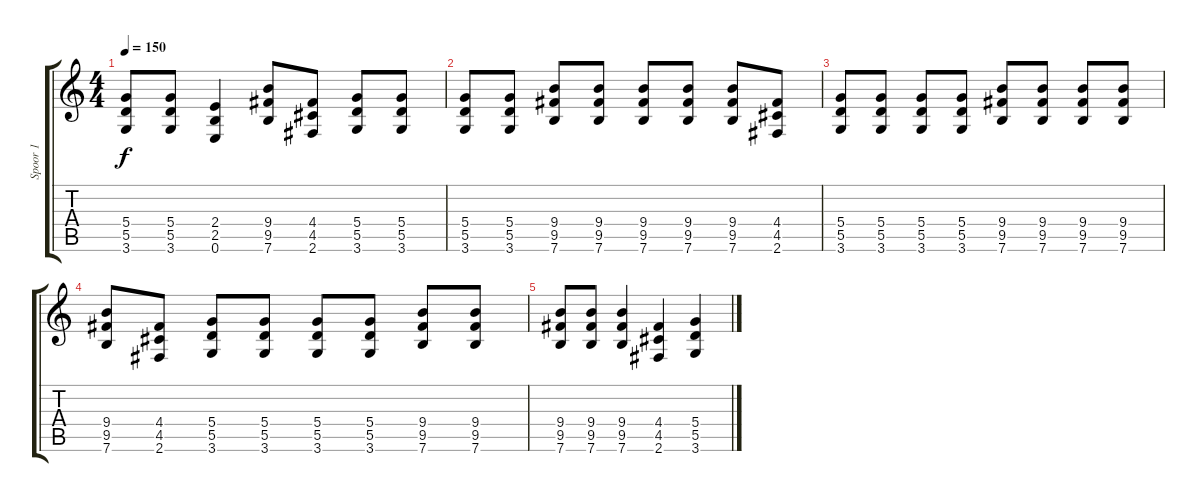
\track ("Spoor 1" "Spoor 1") {instrument distortionguitar}
\staff {score tabs}
\tuning (E4 B3 G3 D3 A2 E2) {hide}
\ts (4 4)
\tempo 150
\clef g2
\ks c
(5.4 5.5 3.6).8{dy f} (5.4 5.5 3.6).8 (2.4 2.5 0.6).4 (9.4 9.5 7.6).8 (4.4 4.5 2.6).8 (5.4 5.5 3.6).8 (5.4 5.5 3.6).8 |
(5.4 5.5 3.6).8 (5.4 5.5 3.6).8 (9.4 9.5 7.6).8 (9.4 9.5 7.6).8 (9.4 9.5 7.6).8 (9.4 9.5 7.6).8 (9.4 9.5 7.6).8 (4.4 4.5 2.6).8 |
(5.4 5.5 3.6).8 (5.4 5.5 3.6).8 (5.4 5.5 3.6).8 (5.4 5.5 3.6).8 (9.4 9.5 7.6).8 (9.4 9.5 7.6).8 (9.4 9.5 7.6).8 (9.4 9.5 7.6).8 |
(9.4 9.5 7.6).8 (4.4 4.5 2.6).8 (5.4 5.5 3.6).8 (5.4 5.5 3.6).8 (5.4 5.5 3.6).8 (5.4 5.5 3.6).8 (9.4 9.5 7.6).8 (9.4 9.5 7.6).8 |
(9.4 9.5 7.6).8 (9.4 9.5 7.6).8 (9.4 9.5 7.6).4 (4.4 4.5 2.6).4 (5.4 5.5 3.6).4
